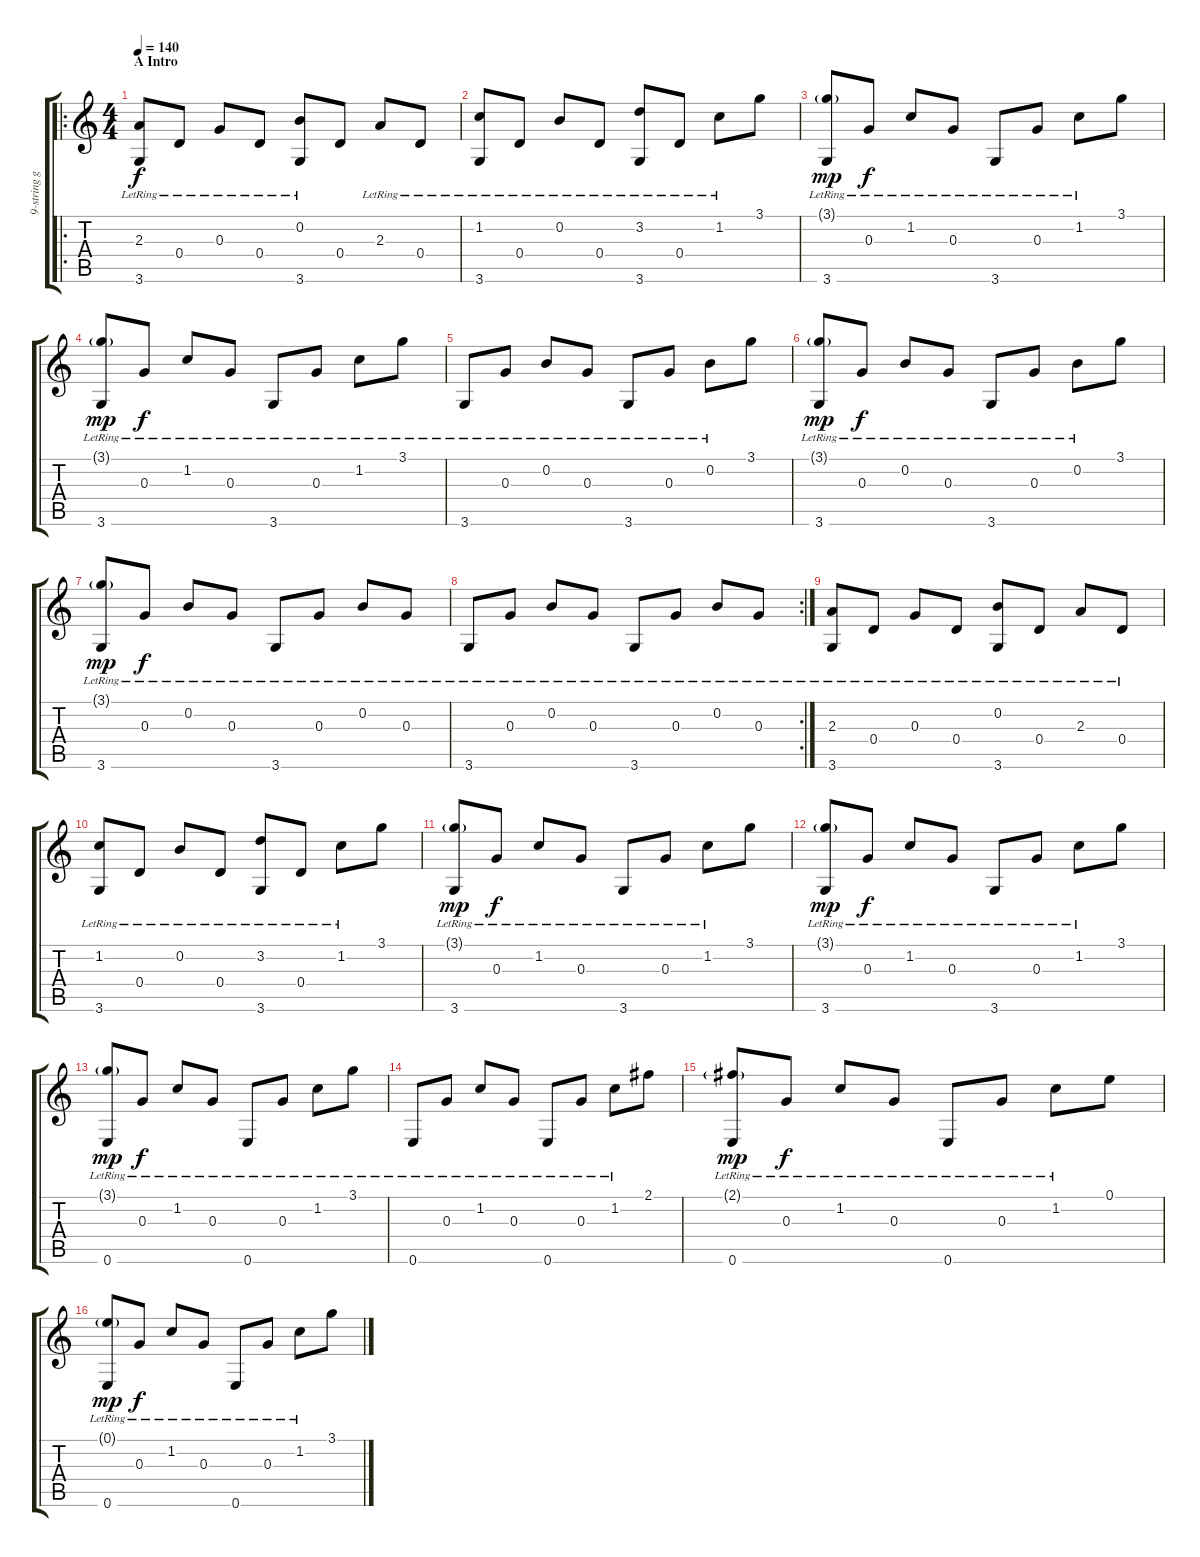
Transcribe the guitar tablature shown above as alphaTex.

\track ("9-string guitar" "9-string g") {instrument acousticguitarnylon}
\staff {score tabs}
\tuning (E4 B3 G3 D3 A2 E2) {hide}
\ro
\ts (4 4)
\section ("" "A Intro")
\tempo 140
\clef g2
\ks c
(2.3{lr} 3.6{lr}).8{dy f instrument acousticguitarnylon} 0.4{lr}.8 0.3{lr}.8 0.4{lr}.8 (0.2{lr} 3.6{lr}).8 0.4.8 2.3{lr}.8 0.4{lr}.8 |
(1.2{lr} 3.6{lr}).8 0.4{lr}.8 0.2{lr}.8 0.4{lr}.8 (3.2{lr} 3.6{lr}).8 0.4{lr}.8 1.2{lr}.8 3.1.8 |
(3.1{g lr} 3.6{lr}).8{dy mp} 0.3{lr}.8{dy f} 1.2{lr}.8 0.3{lr}.8 3.6{lr}.8 0.3{lr}.8 1.2{lr}.8 3.1.8 |
(3.1{g lr} 3.6{lr}).8{dy mp} 0.3{lr}.8{dy f} 1.2{lr}.8 0.3{lr}.8 3.6{lr}.8 0.3{lr}.8 1.2{lr}.8 3.1{lr}.8 |
3.6{lr}.8 0.3{lr}.8 0.2{lr}.8 0.3{lr}.8 3.6{lr}.8 0.3{lr}.8 0.2{lr}.8 3.1.8 |
(3.1{g lr} 3.6{lr}).8{dy mp} 0.3{lr}.8{dy f} 0.2{lr}.8 0.3{lr}.8 3.6{lr}.8 0.3{lr}.8 0.2{lr}.8 3.1.8 |
(3.1{g lr} 3.6{lr}).8{dy mp} 0.3{lr}.8{dy f} 0.2{lr}.8 0.3{lr}.8 3.6{lr}.8 0.3{lr}.8 0.2{lr}.8 0.3{lr}.8 |
\rc 2
3.6{lr}.8 0.3{lr}.8 0.2{lr}.8 0.3{lr}.8 3.6{lr}.8 0.3{lr}.8 0.2{lr}.8 0.3{lr}.8 |
(2.3{lr} 3.6{lr}).8 0.4{lr}.8 0.3{lr}.8 0.4{lr}.8 (0.2{lr} 3.6{lr}).8 0.4{lr}.8 2.3{lr}.8 0.4{lr}.8 |
(1.2{lr} 3.6{lr}).8 0.4{lr}.8 0.2{lr}.8 0.4{lr}.8 (3.2{lr} 3.6{lr}).8 0.4{lr}.8 1.2{lr}.8 3.1.8 |
(3.1{g lr} 3.6{lr}).8{dy mp} 0.3{lr}.8{dy f} 1.2{lr}.8 0.3{lr}.8 3.6{lr}.8 0.3{lr}.8 1.2{lr}.8 3.1.8 |
(3.1{g lr} 3.6{lr}).8{dy mp} 0.3{lr}.8{dy f} 1.2{lr}.8 0.3{lr}.8 3.6{lr}.8 0.3{lr}.8 1.2{lr}.8 3.1.8 |
(3.1{g lr} 0.6{lr}).8{dy mp} 0.3{lr}.8{dy f} 1.2{lr}.8 0.3{lr}.8 0.6{lr}.8 0.3{lr}.8 1.2{lr}.8 3.1{lr}.8 |
0.6{lr}.8 0.3{lr}.8 1.2{lr}.8 0.3{lr}.8 0.6{lr}.8 0.3{lr}.8 1.2{lr}.8 2.1.8 |
(2.1{g lr} 0.6{lr}).8{dy mp} 0.3{lr}.8{dy f} 1.2{lr}.8 0.3{lr}.8 0.6{lr}.8 0.3{lr}.8 1.2{lr}.8 0.1.8 |
(0.1{g lr} 0.6{lr}).8{dy mp} 0.3{lr}.8{dy f} 1.2{lr}.8 0.3{lr}.8 0.6{lr}.8 0.3{lr}.8 1.2{lr}.8 3.1.8
